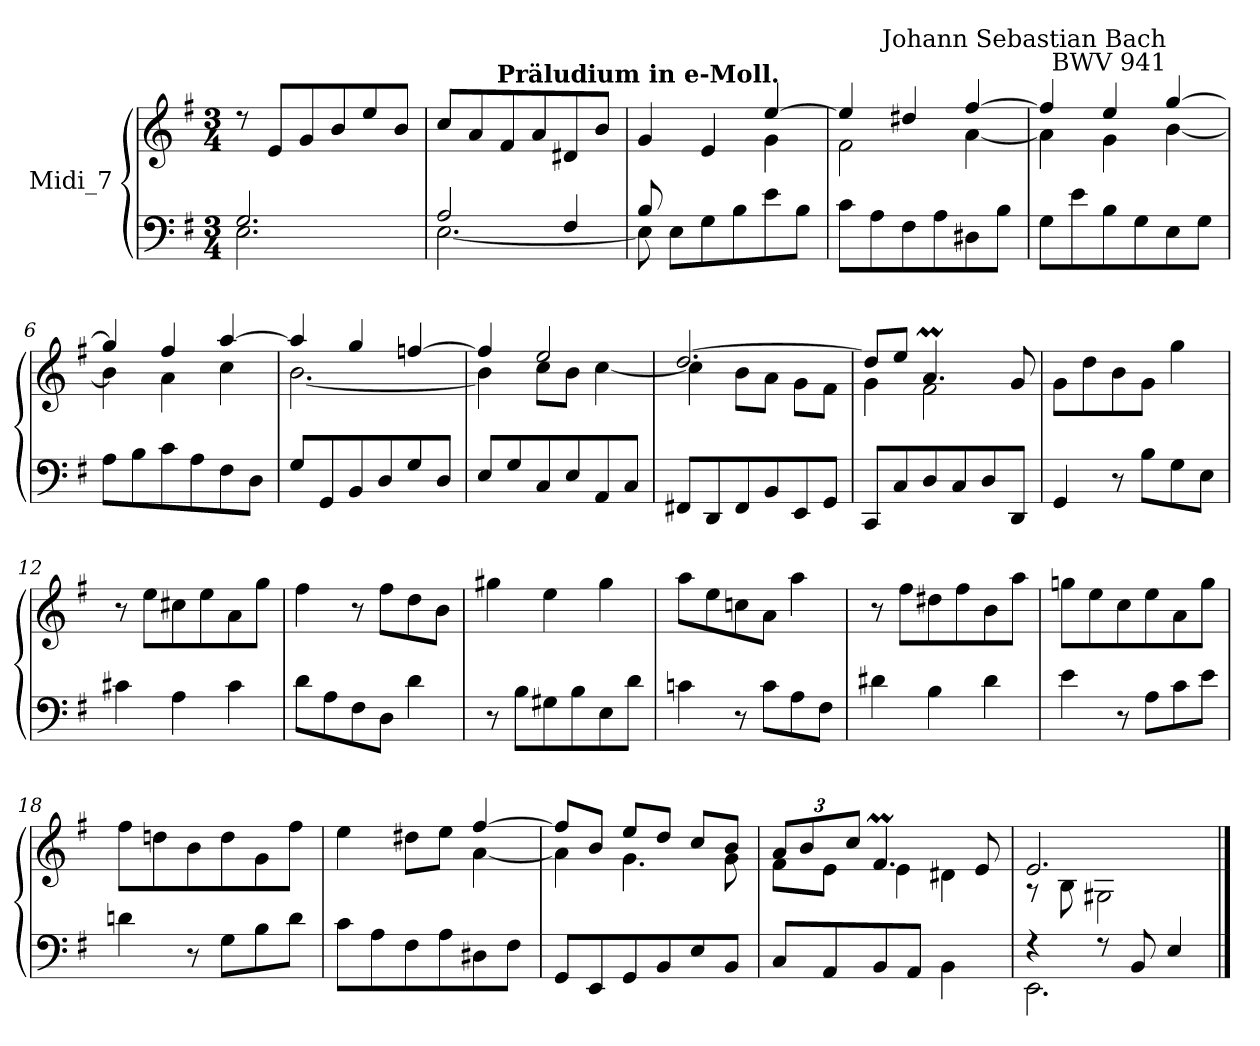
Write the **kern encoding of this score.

**kern	**kern
*part1	*part1
*staff2	*staff1
*I"Midi_7	*
*clefF4	*clefG2
*k[f#]	*k[f#]
*G:	*G:
*M3/4	*M3/4
=1	=1
*^	*^
!	!	!	!LO:N:vis=1
2.G/	2.E\	8r	2.ryy
.	.	8eL	.
.	.	8g	.
.	.	8b	.
.	.	8ee	.
.	.	8bJ	.
=2	=2	=2	=2
!	!	!	!LO:N:vis=1
2A/	[2.E\	8cc/L	2.ryy
.	.	8a/	.
.	.	8f#/	.
.	.	8a/	.
4F#/	.	8d#X/	.
.	.	8b/J	.
=3	=3	=3	=3
!	!	!LO:TX:a:B:cj:t=Präludium in e-Moll.	!
8B/	8E\]	4g/	2ryy
8ryy	8EL	.	.
2ryy	8G	4e/	.
.	8B	.	.
.	8e	[4ee/	4g\
.	8BJ	.	.
=4	=4	=4	=4
2.ryy	8cL	4ee/]	2f#\
.	8A	.	.
.	8F#	4dd#X/	.
.	8A	.	.
.	8D#X	[4ff#/	[4a\
.	8BJ	.	.
=5	=5	=5	=5
2.ryy	8GL	4ff#/]	4a\]
.	8e	.	.
.	8B	4ee/	4g\
.	8G	.	.
!	!	!LO:TX:a:rj:t=Johann Sebastian Bach\nBWV 941	!
.	8E	[4gg/	[4b\
.	8GJ	.	.
*v	*v	*	*
!!LO:LB:g=z	!!
=6	=6	=6
8AL	4gg/]	4b\]
8B	.	.
8c	4ff#/	4a\
8A	.	.
8F#	[4aa/	4cc\
8DJ	.	.
=7	=7	=7
8G/L	4aa/]	[2.b\
8GG/	.	.
8BB/	4gg/	.
8D/	.	.
8G/	[4ffn/	.
8D/J	.	.
=8	=8	=8
8E/L	4ff/]	4b\]
8G/	.	.
8C/	2ee/	8cc\L
8E/	.	8b\J
8AA/	.	[4cc\
8C/J	.	.
=9	=9	=9
8FF#X/L	[2.dd/	4cc\]
8DD/	.	.
8FF#/	.	8b\L
8BB/	.	8a\J
8EE/	.	8g\L
8GG/J	.	8f#\J
=10	=10	=10
8CC/L	8ddL]	4g\
8C/	8eeJ	.
8D/	4.aM/	2f#\
8C/	.	.
8D/	.	.
8DD/J	8g/	.
*	*v	*v
!!LO:LB:g=z
=11	=11
4GG/	8g\L
.	8dd\
8r	8b\
8BL	8g\J
8G	4gg\
8EJ	.
=12	=12
4c#X	8r
.	8ee\L
4A	8cc#X\
.	8ee\
4c#	8a\
.	8gg\J
=13	=13
8dL	4ff#\
8A	.
8F#	8r
8DJ	8ff#\L
4d	8dd\
.	8b\J
=14	=14
8r	4gg#X\
8BL	.
8G#X	4ee\
8B	.
8E	4gg#\
8dJ	.
!!LO:LB:g=z
=15	=15
4cn	8aa\L
.	8ee\
8r	8ccn\
8cL	8a\J
8A	4aa\
8F#J	.
=16	=16
4d#X	8r
.	8ff#\L
4B	8dd#X\
.	8ff#\
4d#	8b\
.	8aa\J
=17	=17
4e	8ggn\L
.	8ee\
8r	8cc\
8AL	8ee\
8c	8a\
8eJ	8gg\J
=18	=18
4dn	8ff#\L
.	8ddn\
8r	8b\
8GL	8dd\
8B	8g\
8dJ	8ff#\J
!!LO:LB:g=z
=19	=19
*^	*^
2.ryy	8cL	4ee\	2ryy
.	8A	.	.
.	8F#	8dd#X\L	.
.	8A	8ee\J	.
.	8D#X	[4ff#/	[4a\
.	8F#J	.	.
=20	=20	=20	=20
2.ryy	8GG/L	8ff#/L]	4a\]
.	8EE/	8b/J	.
.	8GG/	8ee/L	4.g\
.	8BB/	8dd/J	.
.	8E/	8cc/L	.
.	8BB/J	8b/J	8g\
=21	=21	=21	=21
2.ryy	8C/L	12aL	8f#\L
.	.	12b	.
.	8AA/	.	8e\J
.	.	12ccJ	.
.	8BB/	4.f#m/	4e\
.	8AA/J	.	.
.	4BB\	.	4d#X\
.	.	8e/	.
=22	=22	=22	=22
4r	2.EE\	2.e/	8r
.	.	.	8B\
8r	.	.	2G#X\
8BB/	.	.	.
4E/	.	.	.
*v	*v	*	*
*	*v	*v
==	==
*-	*-
